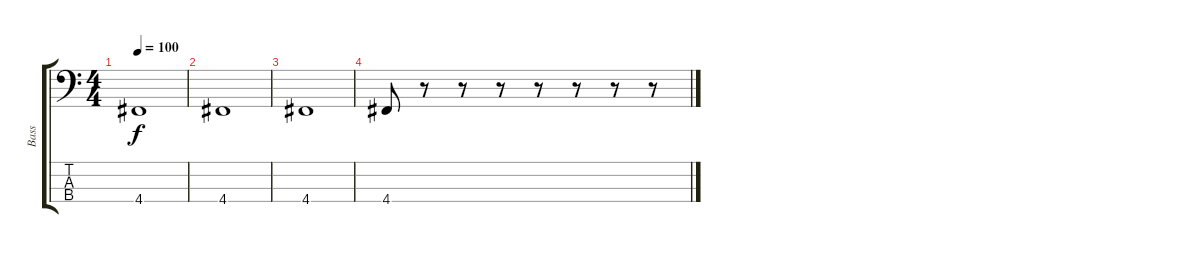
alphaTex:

\track ("Bass" "Bass") {instrument electricbassfinger}
\staff {score tabs}
\tuning (G2 D2 A1 D1) {hide}
\ts (4 4)
\tempo 100
\clef f4
\ks c
4.4.1{dy f} |
4.4.1 |
4.4.1 |
4.4.8 r.8 r.8 r.8 r.8 r.8 r.8 r.8
